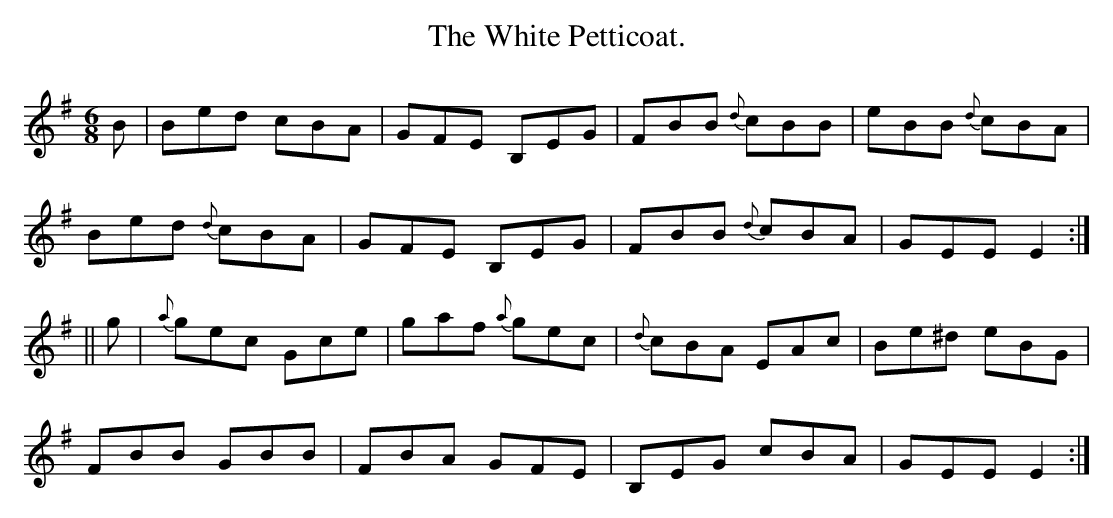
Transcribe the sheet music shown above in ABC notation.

X:1
T: The White Petticoat.
M: 6/8
K: Em
B|Bed cBA|GFE B,EG|FBB {d}cBB|eBB {d}cBA|
Bed {d}cBA|GFE B,EG|FBB {d}cBA|GEE E2:|
||g|{a}gec Gce|gaf {a}gec|{d}cBA EAc|Be^d eBG|
FBB GBB|FBA GFE|B,EG cBA|GEE E2:|
